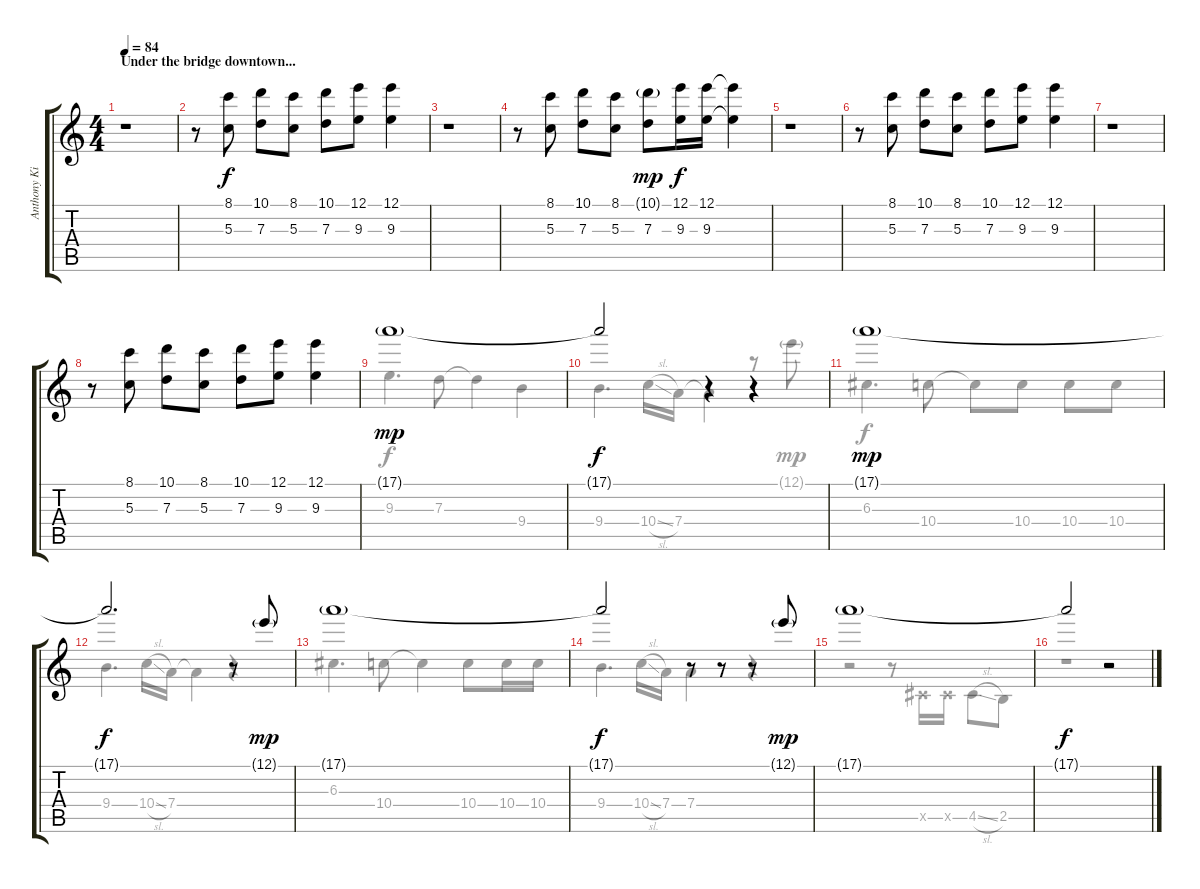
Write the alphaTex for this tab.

\track ("Anthony Kiedis - Vocals" "Anthony Ki") {instrument contrabass}
\staff {score tabs}
\tuning (E4 B3 G3 D3 A2 E2) {hide}
\voice
\ts (4 4)
\section ("" "Under the bridge downtown...")
\tempo 84
\clef g2
\ks c
r.1{dy f} |
r.8 (8.1 5.3).8 (10.1 7.3).8 (8.1 5.3).8 (10.1 7.3).8 (12.1 9.3).8 (12.1 9.3).4 |
r.1 |
r.8 (8.1 5.3).8 (10.1 7.3).8 (8.1 5.3).8 (10.1{g} 7.3).8{dy mp} (12.1 9.3).16{dy f} (12.1 9.3).16 (12.1{t} 9.3{t}).4 |
r.1 |
r.8 (8.1 5.3).8 (10.1 7.3).8 (8.1 5.3).8 (10.1 7.3).8 (12.1 9.3).8 (12.1 9.3).4 |
r.1 |
r.8 (8.1 5.3).8 (10.1 7.3).8 (8.1 5.3).8 (10.1 7.3).8 (12.1 9.3).8 (12.1 9.3).4 |
17.1{g}.1{dy mp} |
17.1{t}.2{dy f} r.4 r.4 |
17.1{g}.1{dy mp} |
17.1{t}.2{d dy f} r.8 12.1{g}.8{dy mp} |
17.1{g}.1 |
17.1{t}.2{dy f} r.8 r.8 r.8 12.1{g}.8{dy mp} |
17.1{g}.1 |
17.1{t}.2{dy f} r.2
\voice
\clef g2
\ottava regular
\simile none
\ks c
|
|
|
|
|
|
|
|
9.3.4{d} 7.3.8 7.3{t}.4 9.4.4 |
9.4.4{d} 10.4{sl}.16 7.4.16 7.4{t}.4 r.8 12.1{g}.8{dy mp} |
6.3.4{d dy f} 10.4.8 10.4{t}.8 10.4.8 10.4.8 10.4.8 |
9.4.4{d} 10.4{sl}.16 7.4.16 7.4{t}.4 r.4 |
6.3.4{d} 10.4.8 10.4{t}.4 10.4.8 10.4.16 10.4.16 |
9.4.4{d} 10.4{sl}.16 7.4.16 7.4.4 r.4 |
r.2 r.8 4.5{x}.16 4.5{x}.16 4.5{sl}.8 2.5.8 |
r.1
